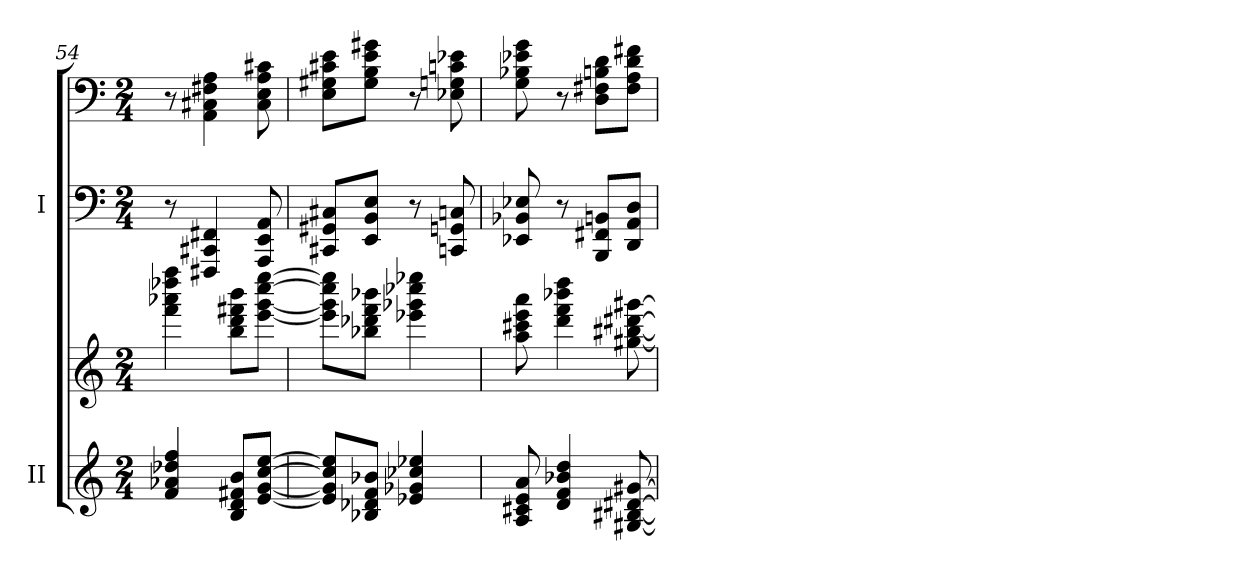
**kern	**kern	**kern	**kern
*part2	*part2	*part1	*part1
*staff4	*staff3	*staff2	*staff1
*I"II	*	*I"I	*
*I'II	*	*I'I	*
!!LO:PB:g=z
*clefG2	*clefG2	*clefF4	*clefF4
*k[]	*k[]	*k[]	*k[]
*M2/4	*M2/4	*M2/4	*M2/4
=54	=54	=54	=54
4f/ 4a-X/ 4dd-X/ 4ff/	4fff\ 4aaa-X\ 4dddd-X\ 4ffff\	8r	8r
.	.	4FFF#X/ 4CC#X/ 4FF#X/	4AA\ 4C#X\ 4F#X\ 4A\
8B/ 8d/ 8f#X/ 8b/L	8bb\ 8ddd\ 8fff#X\ 8bbb\L	.	.
[8e/ [8g/ [8cc/ [8ee/J	[8eee\ [8ggg\ [8cccc\ [8eeee\J	8AAA/ 8EE/ 8AA/	8C#\ 8E\ 8A\ 8c#X\
=55	=55	=55	=55
8e/] 8g/] 8cc/] 8ee/]L	8eee\] 8ggg\] 8cccc\] 8eeee\]L	8CC#X/ 8GG#X/ 8C#X/L	8E\ 8G#X\ 8c#X\ 8e\L
8B-X/ 8d-X/ 8f/ 8b-X/J	8bb-X\ 8ddd-X\ 8fff\ 8bbb-X\J	8EE/ 8BB/ 8E/J	8G#\ 8B\ 8e\ 8g#X\J
4e-X/ 4g-X/ 4cc-X/ 4ee-X/	4eee-X\ 4ggg-X\ 4cccc-X\ 4eeee-X\	8r	8r
.	.	8CCn/ 8GGn/ 8Cn/	8E-X\ 8Gn\ 8cn\ 8e-X\
=56	=56	=56	=56
8A/ 8c#X/ 8e/ 8a/	8aa\ 8ccc#X\ 8eee\ 8aaa\	8EE-X/ 8BB-X/ 8E-X/	8G\ 8B-X\ 8e-X\ 8g\
4d/ 4f/ 4b-X/ 4dd/	4ddd\ 4fff\ 4bbb-X\ 4dddd\	8r	8r
.	.	8BBB/ 8FF#X/ 8BBn/L	8D\ 8F#X\ 8Bn\ 8d\L
[8G#X/ [8B#X/ [8d#X/ [8g#X/	[8gg#X\ [8bb#X\ [8ddd#X\ [8ggg#X\	8DD/ 8AA/ 8D/J	8F#\ 8A\ 8d\ 8f#X\J
=	=	=	=
*-	*-	*-	*-
